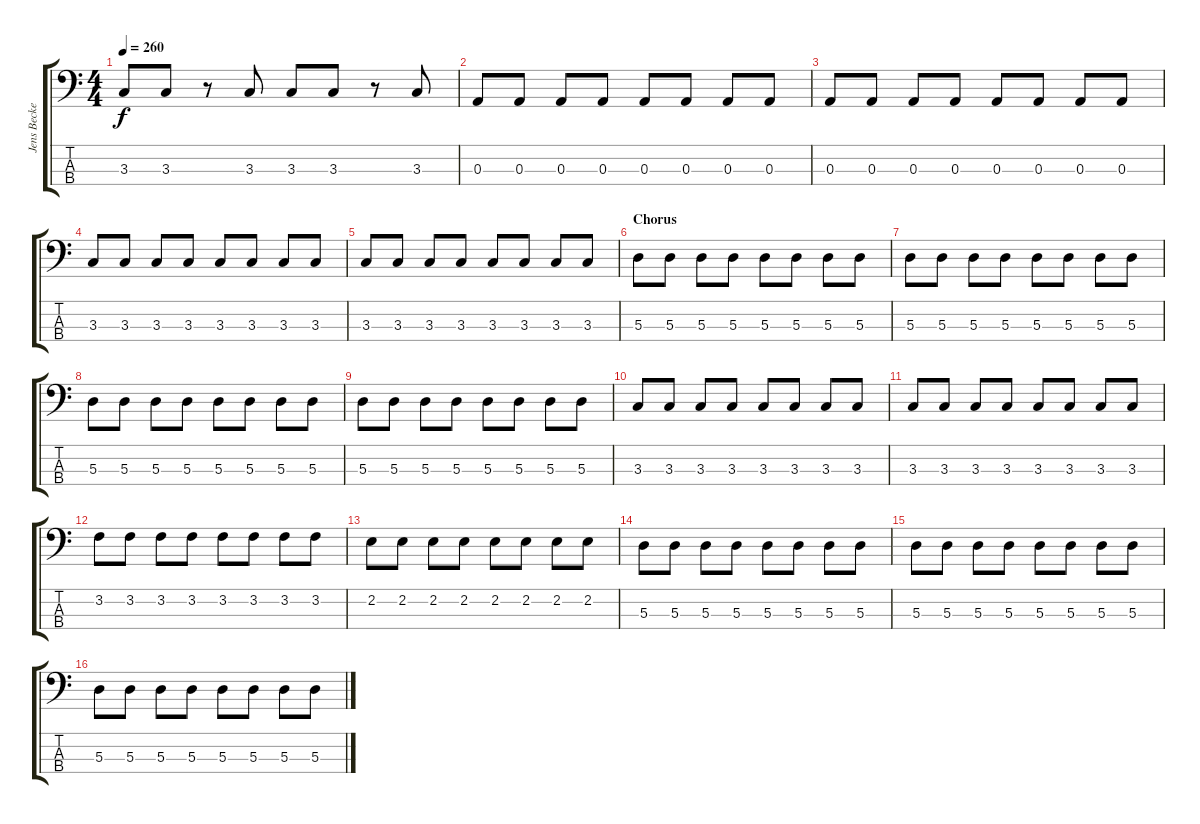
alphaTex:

\track ("Jens Becker" "Jens Becke") {instrument electricbasspick}
\staff {score tabs}
\tuning (G2 D2 A1 E1) {hide}
\ts (4 4)
\tempo 260
\clef f4
\ks c
3.3.8{dy f} 3.3.8 r.8 3.3.8 3.3.8 3.3.8 r.8 3.3.8 |
0.3.8 0.3.8 0.3.8 0.3.8 0.3.8 0.3.8 0.3.8 0.3.8 |
0.3.8 0.3.8 0.3.8 0.3.8 0.3.8 0.3.8 0.3.8 0.3.8 |
3.3.8 3.3.8 3.3.8 3.3.8 3.3.8 3.3.8 3.3.8 3.3.8 |
3.3.8 3.3.8 3.3.8 3.3.8 3.3.8 3.3.8 3.3.8 3.3.8 |
\section ("" "Chorus")
5.3.8 5.3.8 5.3.8 5.3.8 5.3.8 5.3.8 5.3.8 5.3.8 |
5.3.8 5.3.8 5.3.8 5.3.8 5.3.8 5.3.8 5.3.8 5.3.8 |
5.3.8 5.3.8 5.3.8 5.3.8 5.3.8 5.3.8 5.3.8 5.3.8 |
5.3.8 5.3.8 5.3.8 5.3.8 5.3.8 5.3.8 5.3.8 5.3.8 |
3.3.8 3.3.8 3.3.8 3.3.8 3.3.8 3.3.8 3.3.8 3.3.8 |
3.3.8 3.3.8 3.3.8 3.3.8 3.3.8 3.3.8 3.3.8 3.3.8 |
3.2.8 3.2.8 3.2.8 3.2.8 3.2.8 3.2.8 3.2.8 3.2.8 |
2.2.8 2.2.8 2.2.8 2.2.8 2.2.8 2.2.8 2.2.8 2.2.8 |
5.3.8 5.3.8 5.3.8 5.3.8 5.3.8 5.3.8 5.3.8 5.3.8 |
5.3.8 5.3.8 5.3.8 5.3.8 5.3.8 5.3.8 5.3.8 5.3.8 |
5.3.8 5.3.8 5.3.8 5.3.8 5.3.8 5.3.8 5.3.8 5.3.8
